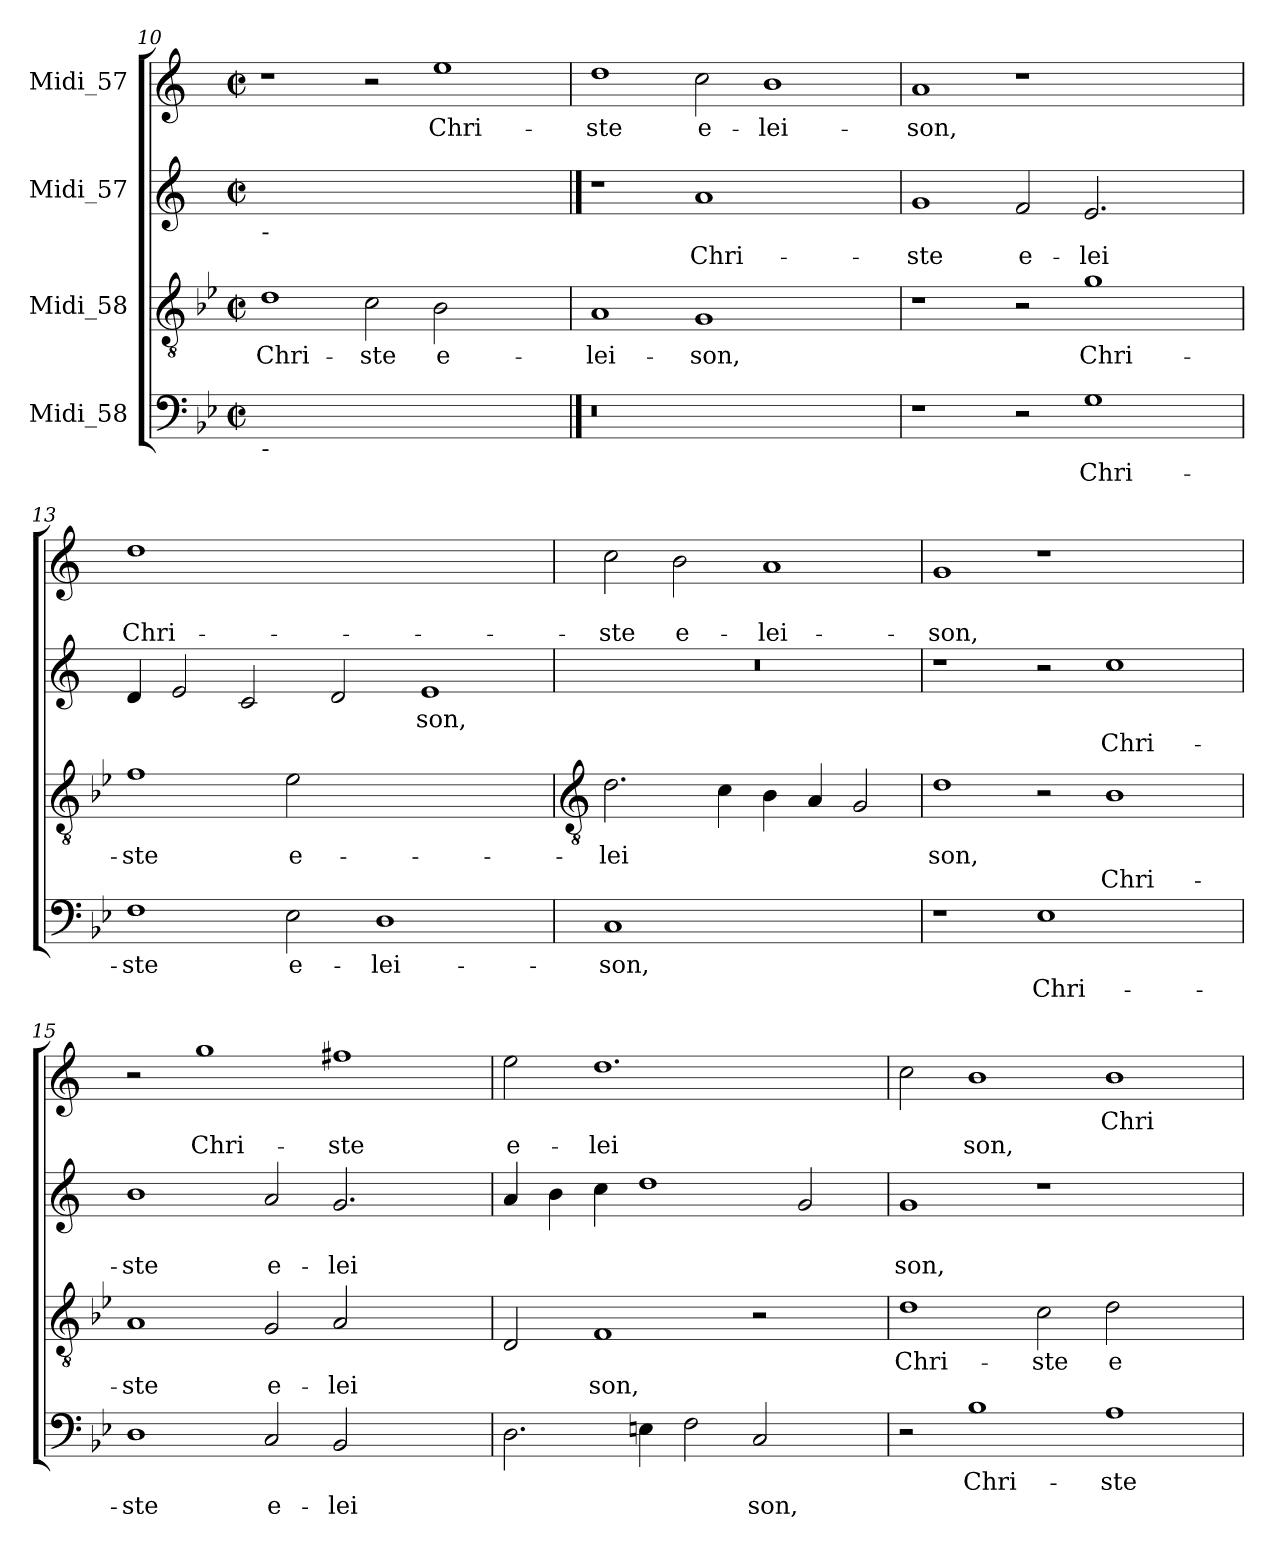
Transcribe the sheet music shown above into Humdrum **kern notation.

**kern	**text	**text	**kern	**text	**text	**kern	**text	**text	**kern	**text	**text
*part4	*part4	*part4	*part3	*part3	*part3	*part2	*part2	*part2	*part1	*part1	*part1
*staff4	*staff4	*staff4	*staff3	*staff3	*staff3	*staff2	*staff2	*staff2	*staff1	*staff1	*staff1
*I"Midi_58	*	*	*I"Midi_58	*	*	*I"Midi_57	*	*	*I"Midi_57	*	*
!!LO:LB:g=z
*clefF4	*	*	*clefGv2	*	*	*clefG2	*	*	*clefG2	*	*
*	*	*	*	*	*	*ITrd1c2	*	*	*ITrd1c2	*	*
*k[b-e-]	*	*	*k[b-e-]	*	*	*k[b-e-]	*	*	*k[b-e-]	*	*
*B-:	*	*	*B-:	*	*	*B-:	*	*	*B-:	*	*
*M4/2	*	*	*M4/2	*	*	*M4/2	*	*	*M4/2	*	*
*met(c|)	*	*	*met(c|)	*	*	*met(c|)	*	*	*met(c|)	*	*
=10	=10	=10	=10	=10	=10	=10	=10	=10	=10	=10	=10
!	!	!	!	!	!	!LO:TX:b:t=-	!	!	!	!	!
!LO:TX:b:t=-	!	!	!	!	!	!	!	!	!	!	!
!	!LO:LY:b	!	!	!LO:LY:b	!	!	!LO:LY:b	!	!	!	!
0Gyy	son.	.	1d	Chri-	.	0dyy	son.	.	1r	.	.
!	!	!	!	!LO:LY:b	!	!	!	!	!	!	!
.	.	.	2c	-ste	.	.	.	.	2r	.	.
!	!	!	!	!LO:LY:b	!	!	!	!	!	!LO:LY:b	!
.	.	.	2B-	e-	.	.	.	.	1dd	Chri-	.
2ryy	.	.	2ryy	.	.	2ryy	.	.	.	.	.
!!LO:LB:g=z
==11	=11	=11	=11	=11	=11	==11	=11	=11	=11	=11	=11
!	!	!	!	!LO:LY:b	!	!	!	!	!	!LO:LY:b	!
0r	.	.	1A	-lei-	.	1r	.	.	1cc	-ste	.
!	!	!	!	!LO:LY:b	!	!	!LO:LY:b	!	!	!LO:LY:b	!
.	.	.	1G	-son,	.	1g	Chri-	.	2b-	e-	.
!	!	!	!	!	!	!	!	!	!	!LO:LY:b	!
.	.	.	.	.	.	.	.	.	1a	-lei-	.
2ryy	.	.	2ryy	.	.	2ryy	.	.	.	.	.
=12	=12	=12	=12	=12	=12	=12	=12	=12	=12	=12	=12
!	!	!	!	!	!	!	!LO:LY:b	!	!	!LO:LY:b	!
1r	.	.	1r	.	.	1f	-ste	.	1g	-son,	.
!	!	!	!	!	!	!	!LO:LY:b	!	!	!	!
2r	.	.	2r	.	.	2e-	e-	.	1r	.	.
!	!LO:LY:b	!	!	!LO:LY:b	!	!	!LO:LY:b	!	!	!	!
1G	Chri-	.	1g	Chri-	.	2.d	-lei	.	.	.	.
.	.	.	.	.	.	.	.	.	2ryy	.	.
.	.	.	.	.	.	4ryy	.	.	.	.	.
=13	=13	=13	=13	=13	=13	=13	=13	=13	=13	=13	=13
!	!LO:LY:b	!	!	!LO:LY:b	!	!	!	!	!	!	!LO:LY:b
1F	-ste	.	1f	-ste	.	4c	.	.	1cc	.	Chri-
.	.	.	.	.	.	2d	.	.	.	.	.
.	.	.	.	.	.	2B-	.	.	.	.	.
!	!LO:LY:b	!	!	!LO:LY:b	!	!	!	!	!	!	!
2E-	e-	.	2e-	e-	.	.	.	.	1..ryy	.	.
.	.	.	.	.	.	2c	.	.	.	.	.
!	!LO:LY:b	!	!	!	!	!	!	!	!	!	!
1D	-lei-	.	1ryy	.	.	.	.	.	.	.	.
!	!	!	!	!	!	!	!LO:LY:b	!	!	!	!
.	.	.	.	.	.	1d	son,	.	.	.	.
4ryy	.	.	4ryy	.	.	.	.	.	.	.	.
!!LO:LB:g=z
=14	=14	=14	=14	=14	=14	=14	=14	=14	=14	=14	=14
*	*	*	*clefGv2	*	*	*	*	*	*	*	*
!	!LO:LY:b	!	!	!LO:LY:b	!	!	!	!	!	!	!LO:LY:b
1C	-son,	.	2.d	-lei	.	0r	.	.	2b-	.	-ste
!	!	!	!	!	!	!	!	!	!	!	!LO:LY:b
.	.	.	.	.	.	.	.	.	2a	.	e-
.	.	.	4c	.	.	.	.	.	.	.	.
!	!	!	!	!	!	!	!	!	!	!	!LO:LY:b
1ryy	.	.	4B-	.	.	.	.	.	1g	.	-lei-
.	.	.	4A	.	.	.	.	.	.	.	.
.	.	.	2G	.	.	.	.	.	.	.	.
!!LO:LB:g=z
=14A	=14A	=14A	=14A	=14A	=14A	=14A	=14A	=14A	=14A	=14A	=14A
!	!	!	!	!LO:LY:b	!	!	!	!	!	!	!LO:LY:b
1r	.	.	1d	son,	.	1r	.	.	1f	.	-son,
!	!	!LO:LY:b	!	!	!	!	!	!	!	!	!
1E-	.	Chri-	2r	.	.	2r	.	.	1r	.	.
!	!	!	!	!	!LO:LY:b	!	!	!LO:LY:b	!	!	!
.	.	.	1B-	.	Chri-	1b-	.	Chri-	.	.	.
2ryy	.	.	.	.	.	.	.	.	2ryy	.	.
=15A	=15A	=15A	=15A	=15A	=15A	=15A	=15A	=15A	=15A	=15A	=15A
!	!	!LO:LY:b	!	!	!LO:LY:b	!	!	!LO:LY:b	!	!	!
1D	.	-ste	1A	.	-ste	1a	.	-ste	2r	.	.
!	!	!	!	!	!	!	!	!	!	!	!LO:LY:b
.	.	.	.	.	.	.	.	.	1ff	.	Chri-
!	!	!LO:LY:b	!	!	!LO:LY:b	!	!	!LO:LY:b	!	!	!
2C	.	e-	2G	.	e-	2g	.	e-	.	.	.
!	!	!LO:LY:b	!	!	!LO:LY:b	!	!	!LO:LY:b	!	!	!LO:LY:b
2BB-	.	-lei	2A	.	-lei	2.f	.	-lei	1een	.	-ste
2ryy	.	.	2ryy	.	.	.	.	.	.	.	.
.	.	.	.	.	.	4ryy	.	.	.	.	.
=16A	=16A	=16A	=16A	=16A	=16A	=16A	=16A	=16A	=16A	=16A	=16A
!	!	!	!	!	!	!	!	!	!	!	!LO:LY:b
2.D	.	.	2D	.	.	4g	.	.	2dd	.	e-
.	.	.	.	.	.	4a	.	.	.	.	.
!	!	!	!	!	!LO:LY:b	!	!	!	!	!	!LO:LY:b
.	.	.	1F	.	son,	4b-	.	.	1.cc	.	-lei
4En	.	.	.	.	.	1cc	.	.	.	.	.
2F	.	.	.	.	.	.	.	.	.	.	.
!	!	!LO:LY:b	!	!	!	!	!	!	!	!	!
2C	.	son,	2r	.	.	.	.	.	.	.	.
.	.	.	.	.	.	2f	.	.	.	.	.
4ryy	.	.	4ryy	.	.	.	.	.	4ryy	.	.
=17A	=17A	=17A	=17A	=17A	=17A	=17A	=17A	=17A	=17A	=17A	=17A
!	!	!	!	!LO:LY:b	!	!	!	!LO:LY:b	!	!	!
2r	.	.	1d	Chri-	.	1f	.	son,	2b-	.	.
!	!LO:LY:b	!	!	!	!	!	!	!	!	!	!LO:LY:b
1B-	Chri-	.	.	.	.	.	.	.	1a	.	son,
!	!	!	!	!LO:LY:b	!	!	!	!	!	!	!
.	.	.	2c	-ste	.	1r	.	.	.	.	.
!	!LO:LY:b	!	!	!LO:LY:b	!	!	!	!	!	!LO:LY:b	!
1A	-ste	.	2d	e-	.	.	.	.	1a	Chri-	.
.	.	.	2ryy	.	.	2ryy	.	.	.	.	.
=	=	=	=	=	=	=	=	=	=	=	=
*-	*-	*-	*-	*-	*-	*-	*-	*-	*-	*-	*-
